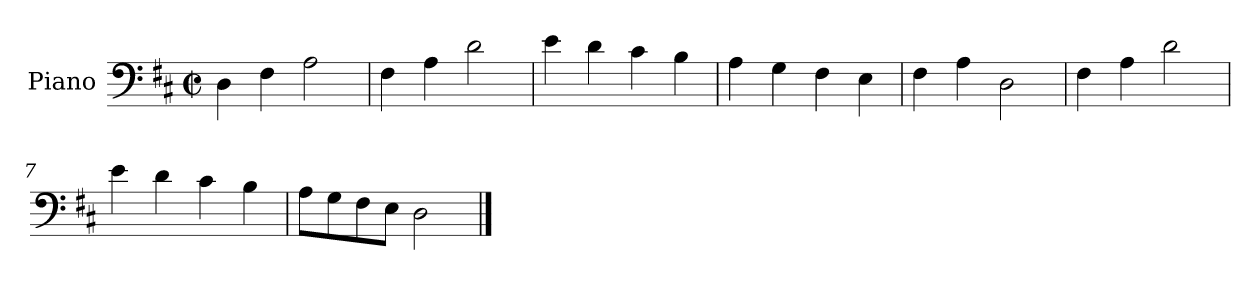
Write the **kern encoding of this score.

**kern
*part1
*staff1
*I"Piano
*I'Pno
*clefF4
*k[f#c#]
*M2/2
*met(c|)
=1
4D\
4F#\
2A\
=2
4F#\
4A\
2d\
=3
4e\
4d\
4c#\
4B\
=4
4A\
4G\
4F#\
4E\
=5
4F#\
4A\
2D\
=6
4F#\
4A\
2d\
=7
4e\
4d\
4c#\
4B\
=8
8A\L
8G\
8F#\
8E\J
2D\
==
*-
